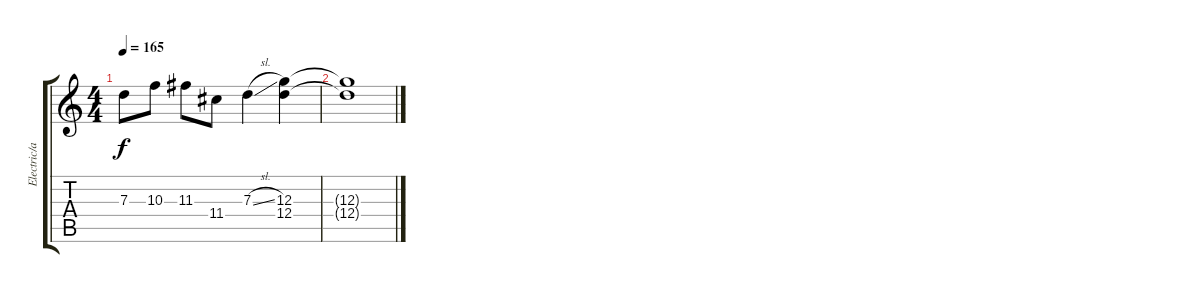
\track ("Electric/acoustic" "Electric/a") {instrument electricguitarjazz}
\staff {score tabs}
\tuning (E4 B3 G3 D3 A2 E2) {hide}
\ts (4 4)
\tempo 165
\clef g2
\ks c
7.3.8{dy f} 10.3.8 11.3.8 11.4.8 7.3{sl}.4 (12.3 12.4).4 |
(12.3{t} 12.4{t}).1
